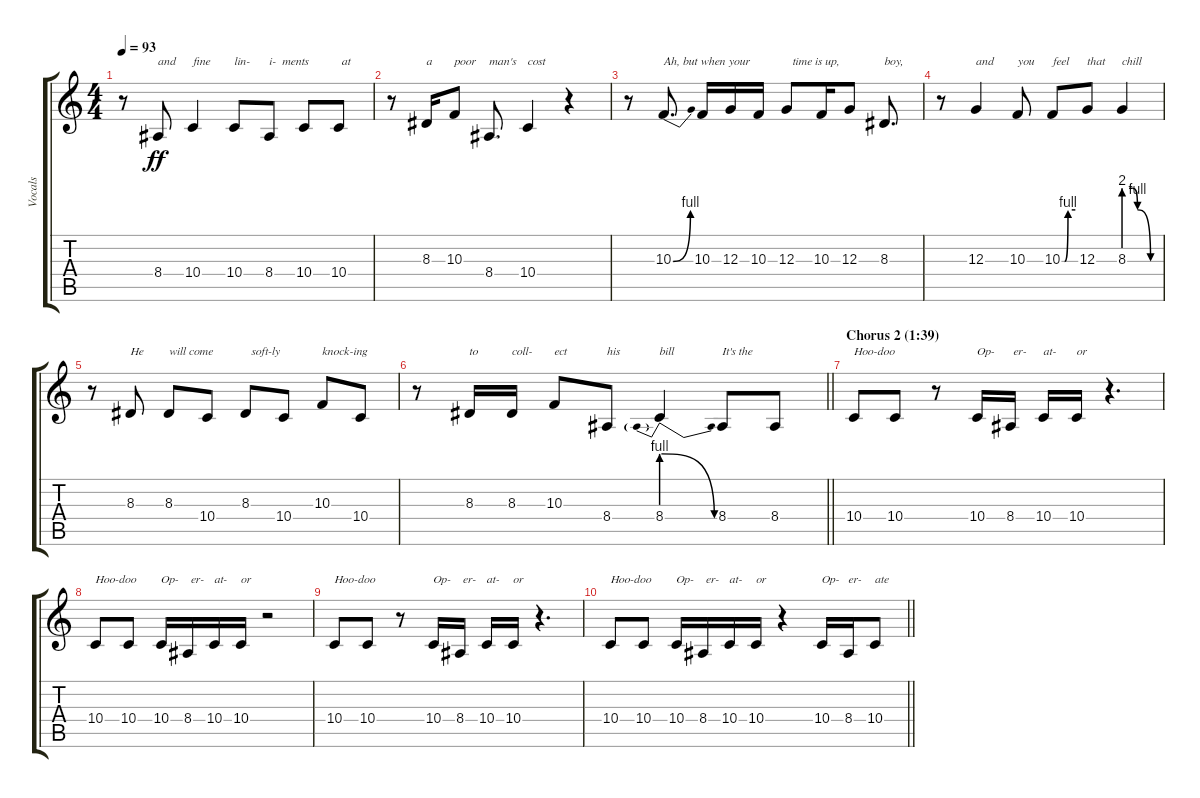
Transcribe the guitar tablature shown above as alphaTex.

\track ("Vocals" "Vocals") {instrument clarinet}
\staff {score tabs}
\tuning (E4 B3 G3 D3 A2 E2) {hide}
\ts (4 4)
\tempo 93
\clef g2
\ks c
r.8{dy ff} 8.4.8{txt "and"} 10.4.4{txt "fine"} 10.4.8{txt "lin-"} 8.4.8{txt "i-  ments"} 10.4.8 10.4.8{txt " at"} |
r.8 8.3.16{txt "a"} 10.3.8{txt "poor"} 8.4.8{d txt "man's"} 10.4.4{txt "cost"} r.4 |
r.8 10.3{be (bend 0 0 60 4)}.8{d txt "Ah, but when your"} 10.3.16 12.3.16 10.3.16 12.3.8{txt "  time is up,"} 10.3.16 12.3.8 8.3.8{d txt "boy,"} |
r.8 12.3.4{txt "and"} 10.3.8{txt "you"} 10.3{be (custom 0 0 12 0 27 4 60 4)}.8{txt "feel"} 12.3.8{txt "that"} 8.3{be (custom 0 8 15 8 23 4 45 0 60 0)}.4{txt "chill"} |
r.8 8.3.8{txt "He"} 8.3.8{txt "will come"} 10.4.8 8.3.8{txt "  soft-ly"} 10.4.8 10.3.8{txt "knock-ing"} 10.4.8 |
\barLineRight lightlight
r.8 8.3.16{txt "to"} 8.3.16{txt "coll-"} 10.3.8{txt "ect"} 8.4.8{txt "his"} 8.4{be (prebendrelease 0 4 60 0)}.4{txt "bill"} 8.4.8{txt "It's the"} 8.4.8 |
\section ("" "Chorus 2 (1:39)")
10.4.8{txt "Hoo-doo"} 10.4.8 r.8 10.4.16{txt "Op-"} 8.4.16{txt " er-"} 10.4.16{txt "at-"} 10.4.16{txt "or"} r.4{d} |
10.4.8{txt "Hoo-doo"} 10.4.8 10.4.16{txt "Op-"} 8.4.16{txt " er-"} 10.4.16{txt "at-"} 10.4.16{txt "or"} r.2 |
10.4.8{txt "Hoo-doo"} 10.4.8 r.8 10.4.16{txt "Op-"} 8.4.16{txt " er-"} 10.4.16{txt "at-"} 10.4.16{txt "or"} r.4{d} |
\barLineRight lightlight
10.4.8{txt "Hoo-doo"} 10.4.8 10.4.16{txt "Op-"} 8.4.16{txt " er-"} 10.4.16{txt "at-"} 10.4.16{txt "or"} r.4 10.4.16{txt "Op-"} 8.4.16{txt "er-"} 10.4.8{txt "ate"}
